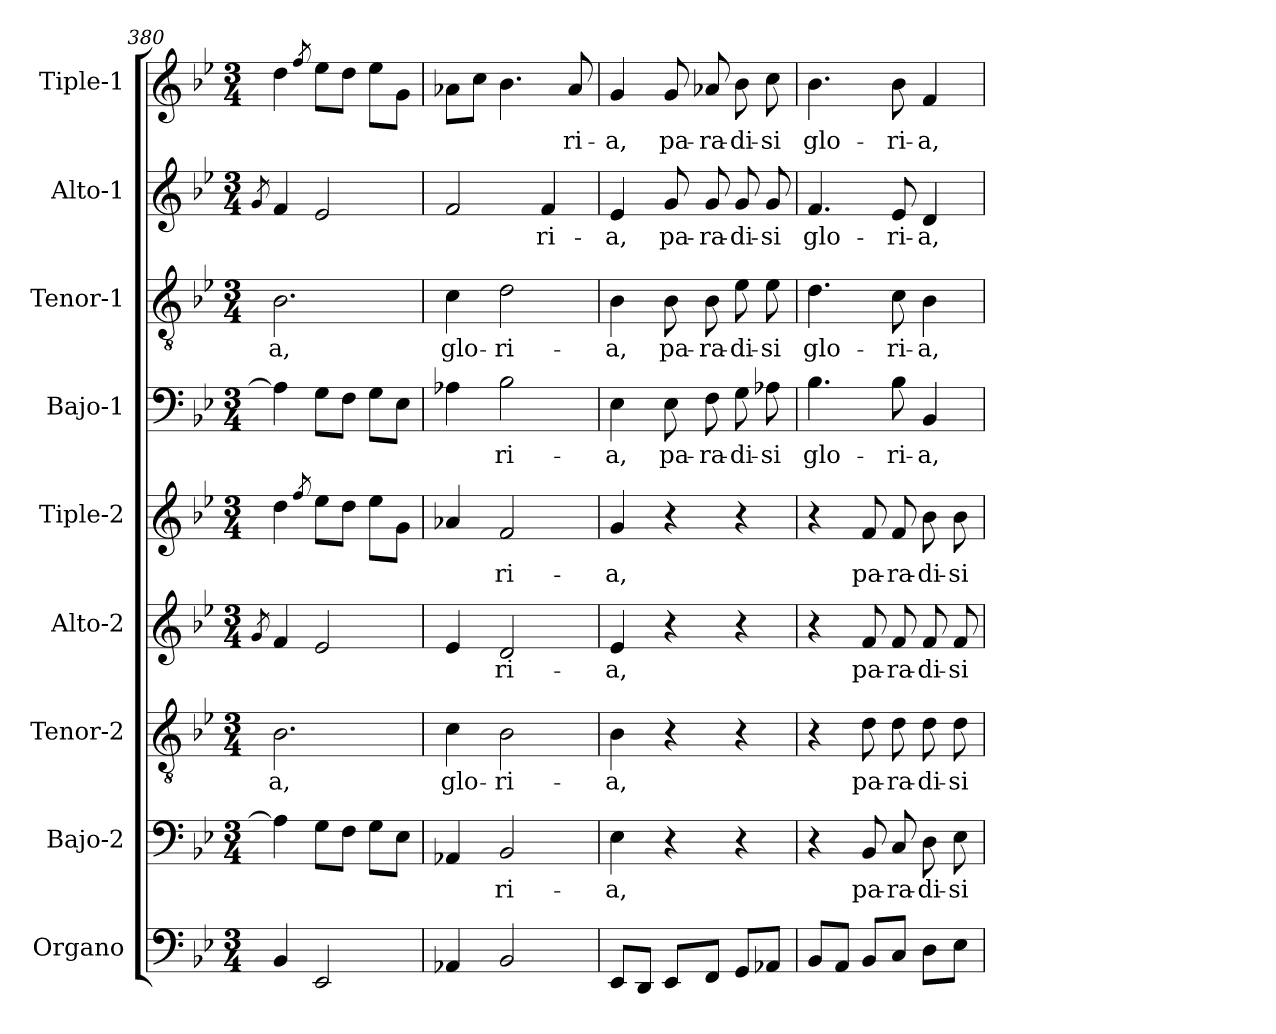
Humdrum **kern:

**kern	**kern	**text	**kern	**text	**kern	**text	**kern	**text	**kern	**text	**kern	**text	**kern	**text	**kern	**text
*part9	*part8	*part8	*part7	*part7	*part6	*part6	*part5	*part5	*part4	*part4	*part3	*part3	*part2	*part2	*part1	*part1
*staff9	*staff8	*staff8	*staff7	*staff7	*staff6	*staff6	*staff5	*staff5	*staff4	*staff4	*staff3	*staff3	*staff2	*staff2	*staff1	*staff1
*I"Organo	*I"Bajo-2	*	*I"Tenor-2	*	*I"Alto-2	*	*I"Tiple-2	*	*I"Bajo-1	*	*I"Tenor-1	*	*I"Alto-1	*	*I"Tiple-1	*
*	*I'B-2	*	*I'T-2	*	*I'A-2	*	*	*	*I'B1	*	*I'T1	*	*I'A1	*	*	*
*clefF4	*clefF4	*	*clefGv2	*	*clefG2	*	*clefG2	*	*clefF4	*	*clefGv2	*	*clefG2	*	*clefG2	*
*k[b-e-]	*k[b-e-]	*	*k[b-e-]	*	*k[b-e-]	*	*k[b-e-]	*	*k[b-e-]	*	*k[b-e-]	*	*k[b-e-]	*	*k[b-e-]	*
*B-:	*B-:	*	*B-:	*	*B-:	*	*B-:	*	*B-:	*	*B-:	*	*B-:	*	*B-:	*
*M3/4	*M3/4	*	*M3/4	*	*M3/4	*	*M3/4	*	*M3/4	*	*M3/4	*	*M3/4	*	*M3/4	*
=380	=380	=380	=380	=380	=380	=380	=380	=380	=380	=380	=380	=380	=380	=380	=380	=380
.	.	.	.	.	8qg/	.	.	.	.	.	.	.	8qg/	.	.	.
!	!	!	!	!LO:LY:b	!	!	!	!	!	!	!	!	!	!	!	!
!	!	!	!	!	!	!	!	!	!	!	!	!LO:LY:b	!	!	!	!
4BB-/	4A-\]	.	2.B-\	-a,	4f/	.	4dd\	.	4A-\]	.	2.B-\	-a,	4f/	.	4dd\	.
.	.	.	.	.	.	.	8qff/	.	.	.	.	.	.	.	8qff/	.
2EE-/	8G\L	.	.	.	2e-/	.	8ee-\L	.	8G\L	.	.	.	2e-/	.	8ee-\L	.
.	8F\J	.	.	.	.	.	8dd\J	.	8F\J	.	.	.	.	.	8dd\J	.
.	8G\L	.	.	.	.	.	8ee-\L	.	8G\L	.	.	.	.	.	8ee-\L	.
.	8E-\J	.	.	.	.	.	8g\J	.	8E-\J	.	.	.	.	.	8g\J	.
!!LO:PB:g=z
=381	=381	=381	=381	=381	=381	=381	=381	=381	=381	=381	=381	=381	=381	=381	=381	=381
!	!	!	!	!LO:LY:b	!	!	!	!	!	!	!	!	!	!	!	!
!	!	!	!	!	!	!	!	!	!	!	!	!LO:LY:b	!	!	!	!
4AA-X/	4AA-X/	.	4c\	glo-	4e-/	.	4a-X/	.	4A-X\	.	4c\	glo-	2f/	.	8a-X\L	.
.	.	.	.	.	.	.	.	.	.	.	.	.	.	.	8cc\J	.
!	!	!LO:LY:b	!	!	!	!	!	!	!	!	!	!	!	!	!	!
!	!	!	!	!LO:LY:b	!	!	!	!	!	!	!	!	!	!	!	!
!	!	!	!	!	!	!LO:LY:b	!	!	!	!	!	!	!	!	!	!
!	!	!	!	!	!	!	!	!LO:LY:b	!	!	!	!	!	!	!	!
!	!	!	!	!	!	!	!	!	!	!LO:LY:b	!	!	!	!	!	!
!	!	!	!	!	!	!	!	!	!	!	!	!LO:LY:b	!	!	!	!
2BB-/	2BB-/	-ri-	2B-\	-ri-	2d/	-ri-	2f/	-ri-	2B-\	-ri-	2d\	-ri-	.	.	4.b-\	.
!	!	!	!	!	!	!	!	!	!	!	!	!	!	!LO:LY:b	!	!
.	.	.	.	.	.	.	.	.	.	.	.	.	4f/	-ri-	.	.
!	!	!	!	!	!	!	!	!	!	!	!	!	!	!	!	!LO:LY:b
.	.	.	.	.	.	.	.	.	.	.	.	.	.	.	8a-/	-ri-
=382	=382	=382	=382	=382	=382	=382	=382	=382	=382	=382	=382	=382	=382	=382	=382	=382
!	!	!LO:LY:b	!	!	!	!	!	!	!	!	!	!	!	!	!	!
!	!	!	!	!LO:LY:b	!	!	!	!	!	!	!	!	!	!	!	!
!	!	!	!	!	!	!LO:LY:b	!	!	!	!	!	!	!	!	!	!
!	!	!	!	!	!	!	!	!LO:LY:b	!	!	!	!	!	!	!	!
!	!	!	!	!	!	!	!	!	!	!LO:LY:b	!	!	!	!	!	!
!	!	!	!	!	!	!	!	!	!	!	!	!LO:LY:b	!	!	!	!
!	!	!	!	!	!	!	!	!	!	!	!	!	!	!LO:LY:b	!	!
!	!	!	!	!	!	!	!	!	!	!	!	!	!	!	!	!LO:LY:b
8EE-/L	4E-\	-a,	4B-\	-a,	4e-/	-a,	4g/	-a,	4E-\	-a,	4B-\	-a,	4e-/	-a,	4g/	-a,
8DD/J	.	.	.	.	.	.	.	.	.	.	.	.	.	.	.	.
!	!	!	!	!	!	!	!	!	!	!LO:LY:b	!	!	!	!	!	!
!	!	!	!	!	!	!	!	!	!	!	!	!LO:LY:b	!	!	!	!
!	!	!	!	!	!	!	!	!	!	!	!	!	!	!LO:LY:b	!	!
!	!	!	!	!	!	!	!	!	!	!	!	!	!	!	!	!LO:LY:b
8EE-/L	4r	.	4r	.	4r	.	4r	.	8E-\	pa-	8B-\	pa-	8g/	pa-	8g/	pa-
!	!	!	!	!	!	!	!	!	!	!LO:LY:b	!	!	!	!	!	!
!	!	!	!	!	!	!	!	!	!	!	!	!LO:LY:b	!	!	!	!
!	!	!	!	!	!	!	!	!	!	!	!	!	!	!LO:LY:b	!	!
!	!	!	!	!	!	!	!	!	!	!	!	!	!	!	!	!LO:LY:b
8FF/J	.	.	.	.	.	.	.	.	8F\	-ra-	8B-\	-ra-	8g/	-ra-	8a-X/	-ra-
!	!	!	!	!	!	!	!	!	!	!LO:LY:b	!	!	!	!	!	!
!	!	!	!	!	!	!	!	!	!	!	!	!LO:LY:b	!	!	!	!
!	!	!	!	!	!	!	!	!	!	!	!	!	!	!LO:LY:b	!	!
!	!	!	!	!	!	!	!	!	!	!	!	!	!	!	!	!LO:LY:b
8GG/L	4r	.	4r	.	4r	.	4r	.	8G\	-di-	8e-\	-di-	8g/	-di-	8b-\	-di-
!	!	!	!	!	!	!	!	!	!	!LO:LY:b	!	!	!	!	!	!
!	!	!	!	!	!	!	!	!	!	!	!	!LO:LY:b	!	!	!	!
!	!	!	!	!	!	!	!	!	!	!	!	!	!	!LO:LY:b	!	!
!	!	!	!	!	!	!	!	!	!	!	!	!	!	!	!	!LO:LY:b
8AA-X/J	.	.	.	.	.	.	.	.	8A-X\	-si	8e-\	-si	8g/	-si	8cc\	-si
=383	=383	=383	=383	=383	=383	=383	=383	=383	=383	=383	=383	=383	=383	=383	=383	=383
!	!	!	!	!	!	!	!	!	!	!LO:LY:b	!	!	!	!	!	!
!	!	!	!	!	!	!	!	!	!	!	!	!LO:LY:b	!	!	!	!
!	!	!	!	!	!	!	!	!	!	!	!	!	!	!LO:LY:b	!	!
!	!	!	!	!	!	!	!	!	!	!	!	!	!	!	!	!LO:LY:b
8BB-/L	4r	.	4r	.	4r	.	4r	.	4.B-\	glo-	4.d\	glo-	4.f/	glo-	4.b-\	glo-
8AA/J	.	.	.	.	.	.	.	.	.	.	.	.	.	.	.	.
!	!	!LO:LY:b	!	!	!	!	!	!	!	!	!	!	!	!	!	!
!	!	!	!	!LO:LY:b	!	!	!	!	!	!	!	!	!	!	!	!
!	!	!	!	!	!	!LO:LY:b	!	!	!	!	!	!	!	!	!	!
!	!	!	!	!	!	!	!	!LO:LY:b	!	!	!	!	!	!	!	!
8BB-/L	8BB-/	pa-	8d\	pa-	8f/	pa-	8f/	pa-	.	.	.	.	.	.	.	.
!	!	!LO:LY:b	!	!	!	!	!	!	!	!	!	!	!	!	!	!
!	!	!	!	!LO:LY:b	!	!	!	!	!	!	!	!	!	!	!	!
!	!	!	!	!	!	!LO:LY:b	!	!	!	!	!	!	!	!	!	!
!	!	!	!	!	!	!	!	!LO:LY:b	!	!	!	!	!	!	!	!
!	!	!	!	!	!	!	!	!	!	!LO:LY:b	!	!	!	!	!	!
!	!	!	!	!	!	!	!	!	!	!	!	!LO:LY:b	!	!	!	!
!	!	!	!	!	!	!	!	!	!	!	!	!	!	!LO:LY:b	!	!
!	!	!	!	!	!	!	!	!	!	!	!	!	!	!	!	!LO:LY:b
8C/J	8C/	-ra-	8d\	-ra-	8f/	-ra-	8f/	-ra-	8B-\	-ri-	8c\	-ri-	8e-/	-ri-	8b-\	-ri-
!	!	!LO:LY:b	!	!	!	!	!	!	!	!	!	!	!	!	!	!
!	!	!	!	!LO:LY:b	!	!	!	!	!	!	!	!	!	!	!	!
!	!	!	!	!	!	!LO:LY:b	!	!	!	!	!	!	!	!	!	!
!	!	!	!	!	!	!	!	!LO:LY:b	!	!	!	!	!	!	!	!
!	!	!	!	!	!	!	!	!	!	!LO:LY:b	!	!	!	!	!	!
!	!	!	!	!	!	!	!	!	!	!	!	!LO:LY:b	!	!	!	!
!	!	!	!	!	!	!	!	!	!	!	!	!	!	!LO:LY:b	!	!
!	!	!	!	!	!	!	!	!	!	!	!	!	!	!	!	!LO:LY:b
8D\L	8D\	-di-	8d\	-di-	8f/	-di-	8b-\	-di-	4BB-/	-a,	4B-\	-a,	4d/	-a,	4f/	-a,
!	!	!LO:LY:b	!	!	!	!	!	!	!	!	!	!	!	!	!	!
!	!	!	!	!LO:LY:b	!	!	!	!	!	!	!	!	!	!	!	!
!	!	!	!	!	!	!LO:LY:b	!	!	!	!	!	!	!	!	!	!
!	!	!	!	!	!	!	!	!LO:LY:b	!	!	!	!	!	!	!	!
8E-\J	8E-\	-si	8d\	-si	8f/	-si	8b-\	-si	.	.	.	.	.	.	.	.
=	=	=	=	=	=	=	=	=	=	=	=	=	=	=	=	=
*-	*-	*-	*-	*-	*-	*-	*-	*-	*-	*-	*-	*-	*-	*-	*-	*-
